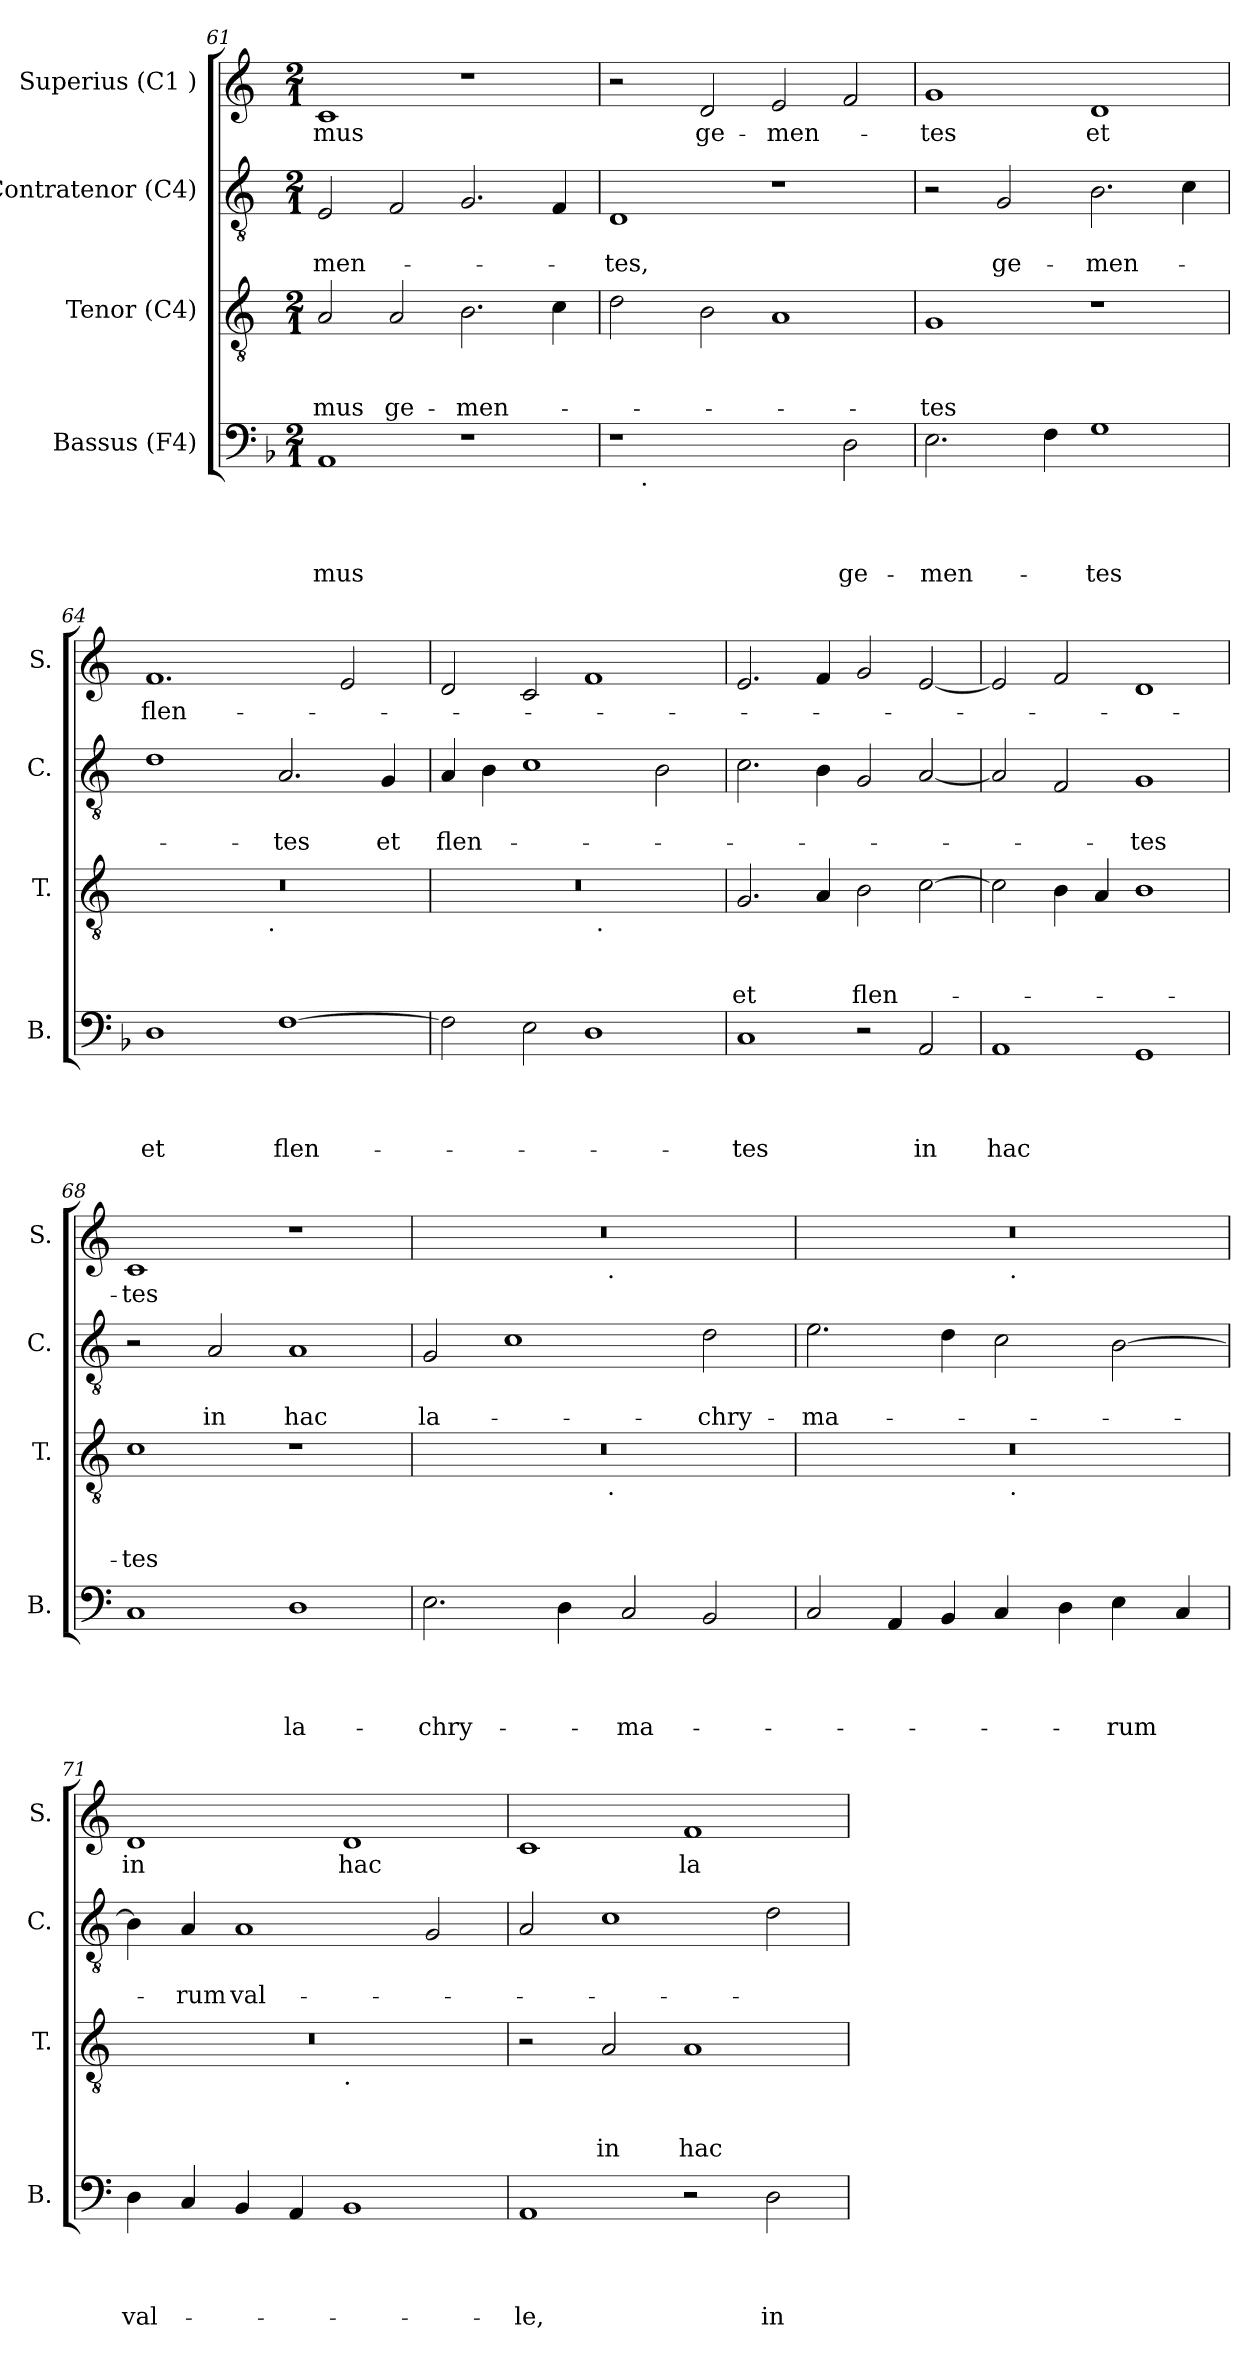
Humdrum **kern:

**kern	**text	**text	**text	**text	**kern	**text	**text	**text	**kern	**text	**text	**kern	**text
*part4	*part4	*part4	*part4	*part4	*part3	*part3	*part3	*part3	*part2	*part2	*part2	*part1	*part1
*staff4	*staff4	*staff4	*staff4	*staff4	*staff3	*staff3	*staff3	*staff3	*staff2	*staff2	*staff2	*staff1	*staff1
*I"Bassus (F4)	*	*	*	*	*I"Tenor (C4)	*	*	*	*I"Contratenor (C4)	*	*	*I"Superius (C1 )	*
*I'B.	*	*	*	*	*I'T.	*	*	*	*I'C.	*	*	*I'S.	*
*clefF4	*	*	*	*	*clefGv2	*	*	*	*clefGv2	*	*	*clefG2	*
*k[b-]	*	*	*	*	*k[]	*	*	*	*k[]	*	*	*k[]	*
*F:	*	*	*	*	*C:	*	*	*	*C:	*	*	*C:	*
*M2/1	*	*	*	*	*M2/1	*	*	*	*M2/1	*	*	*M2/1	*
=61	=61	=61	=61	=61	=61	=61	=61	=61	=61	=61	=61	=61	=61
!	!	!	!	!LO:LY:b	!	!	!	!LO:LY:b	!	!	!LO:LY:b	!	!LO:LY:b
1AA	.	.	.	-mus	2A/	.	.	-mus	2E/	.	-men-	1c	-mus
!	!	!	!	!	!	!	!	!LO:LY:b	!	!	!	!	!
.	.	.	.	.	2A/	.	.	ge-	2F/	.	.	.	.
!	!	!	!	!	!	!	!	!LO:LY:b	!	!	!	!	!
1r	.	.	.	.	2.B\	.	.	-men-	2.G/	.	.	1r	.
.	.	.	.	.	4c\	.	.	.	4F/	.	.	.	.
=62	=62	=62	=62	=62	=62	=62	=62	=62	=62	=62	=62	=62	=62
!	!	!	!	!	!	!	!	!	!	!	!LO:LY:b	!	!
*^	*	*	*	*	*	*	*	*	*	*	*	*	*
1r	8ryy	.	.	.	.	2d\	.	.	.	1D	.	-tes,	2r	.
!	!LO:TX:b:t=.	!	!	!	!	!	!	!	!	!	!	!	!	!
.	1...ryy	.	.	.	.	.	.	.	.	.	.	.	.	.
!	!	!	!	!	!	!	!	!	!	!	!	!	!	!LO:LY:b
.	.	.	.	.	.	2B\	.	.	.	.	.	.	2d/	ge-
!	!	!	!	!	!	!	!	!	!	!	!	!	!	!LO:LY:b
2ryy	.	.	.	.	.	1A	.	.	.	1r	.	.	2e/	-men-
!	!	!	!	!	!LO:LY:b	!	!	!	!	!	!	!	!	!
2D\	.	.	.	.	ge-	.	.	.	.	.	.	.	2f/	.
=63	=63	=63	=63	=63	=63	=63	=63	=63	=63	=63	=63	=63	=63	=63
!	!	!	!	!	!LO:LY:b	!	!	!	!LO:LY:b	!	!	!	!	!LO:LY:b
*v	*v	*	*	*	*	*	*	*	*	*	*	*	*	*
2.E\	.	.	.	-men-	1G	.	.	-tes	2r	.	.	1g	-tes
!	!	!	!	!	!	!	!	!	!	!	!LO:LY:b	!	!
.	.	.	.	.	.	.	.	.	2G/	.	ge-	.	.
4F\	.	.	.	.	.	.	.	.	.	.	.	.	.
!	!	!	!	!LO:LY:b	!	!	!	!	!	!	!LO:LY:b	!	!LO:LY:b
1G	.	.	.	-tes	1r	.	.	.	2.B\	.	-men-	1d	et
.	.	.	.	.	.	.	.	.	4c\	.	.	.	.
=64	=64	=64	=64	=64	=64	=64	=64	=64	=64	=64	=64	=64	=64
!	!	!	!	!LO:LY:b	!	!	!	!	!	!	!	!	!LO:LY:b
*	*	*	*	*	*^	*	*	*	*	*	*	*	*
1D	.	.	.	et	0r	2ryy	.	.	.	1d	.	.	1.f	flen-
.	.	.	.	.	.	4...ryy	.	.	.	.	.	.	.	.
!	!	!	!	!	!	!LO:TX:b:t=.	!	!	!	!	!	!	!	!
.	.	.	.	.	.	1ryy	.	.	.	.	.	.	.	.
!	!	!	!	!LO:LY:b	!	!	!	!	!	!	!	!LO:LY:b	!	!
[>1F	.	.	.	flen-	.	.	.	.	.	2.A/	.	-tes	.	.
.	.	.	.	.	.	.	.	.	.	.	.	.	2e/	.
!	!	!	!	!	!	!	!	!	!	!	!	!LO:LY:b	!	!
.	.	.	.	.	.	.	.	.	.	4G/	.	et	.	.
.	.	.	.	.	.	32ryy	.	.	.	.	.	.	.	.
!!LO:PB:g=z
=65	=65	=65	=65	=65	=65	=65	=65	=65	=65	=65	=65	=65	=65	=65
*k[]	*	*	*	*	*	*	*	*	*	*	*	*	*	*
*C:	*	*	*	*	*	*	*	*	*	*	*	*	*	*
!	!	!	!	!	!	!	!	!	!	!	!	!LO:LY:b	!	!
2F\]	.	.	.	.	0r	1ryy	.	.	.	4A/	.	flen-	2d/	.
.	.	.	.	.	.	.	.	.	.	4B\	.	.	.	.
2E\	.	.	.	.	.	.	.	.	.	1c	.	.	2c/	.
1D	.	.	.	.	.	32ryy	.	.	.	.	.	.	1f	.
!	!	!	!	!	!	!LO:TX:b:t=.	!	!	!	!	!	!	!	!
.	.	.	.	.	.	2ryy	.	.	.	.	.	.	.	.
.	.	.	.	.	.	.	.	.	.	2B\	.	.	.	.
.	.	.	.	.	.	4...ryy	.	.	.	.	.	.	.	.
=66	=66	=66	=66	=66	=66	=66	=66	=66	=66	=66	=66	=66	=66	=66
!	!	!	!	!LO:LY:b	!	!	!	!	!LO:LY:b	!	!	!	!	!
*	*	*	*	*	*v	*v	*	*	*	*	*	*	*	*
1C	.	.	.	-tes	2.G/	.	.	et	2.c\	.	.	2.e/	.
.	.	.	.	.	4A/	.	.	.	4B\	.	.	4f/	.
!	!	!	!	!	!	!	!	!LO:LY:b	!	!	!	!	!
2r	.	.	.	.	2B\	.	.	flen-	2G/	.	.	2g/	.
!	!	!	!	!LO:LY:b	!	!	!	!	!	!	!	!	!
2AA/	.	.	.	in	[>2c\	.	.	.	[<2A/	.	.	[<2e/	.
=67	=67	=67	=67	=67	=67	=67	=67	=67	=67	=67	=67	=67	=67
!	!	!	!	!LO:LY:b	!	!	!	!	!	!	!	!	!
1AA	.	.	.	hac	2c\]	.	.	.	2A/]	.	.	2e/]	.
.	.	.	.	.	4B\	.	.	.	2F/	.	.	2f/	.
.	.	.	.	.	4A/	.	.	.	.	.	.	.	.
!	!	!	!	!	!	!	!	!	!	!	!LO:LY:b	!	!
1GG	.	.	.	.	1B	.	.	.	1G	.	-tes	1d	.
=68	=68	=68	=68	=68	=68	=68	=68	=68	=68	=68	=68	=68	=68
!	!	!	!	!	!	!	!	!LO:LY:b	!	!	!	!	!LO:LY:b
1C	.	.	.	.	1c	.	.	-tes	2r	.	.	1c	-tes
!	!	!	!	!	!	!	!	!	!	!	!LO:LY:b	!	!
.	.	.	.	.	.	.	.	.	2A/	.	in	.	.
!	!	!	!	!LO:LY:b	!	!	!	!	!	!	!LO:LY:b	!	!
1D	.	.	.	la-	1r	.	.	.	1A	.	hac	1r	.
=69	=69	=69	=69	=69	=69	=69	=69	=69	=69	=69	=69	=69	=69
!	!	!	!	!LO:LY:b	!	!	!	!	!	!	!LO:LY:b	!	!
*	*	*	*	*	*^	*	*	*	*	*	*	*^	*
2.E\	.	.	.	-chry-	0r	2ryy	.	.	.	2G/	.	la-	0r	2ryy	.
.	.	.	.	.	.	4...ryy	.	.	.	1c	.	.	.	4...ryy	.
4D\	.	.	.	.	.	.	.	.	.	.	.	.	.	.	.
!	!	!	!	!	!	!	!	!	!	!	!	!	!	!LO:TX:b:t=.	!
!	!	!	!	!	!	!LO:TX:b:t=.	!	!	!	!	!	!	!	!	!
.	.	.	.	.	.	1ryy	.	.	.	.	.	.	.	1ryy	.
!	!	!	!	!LO:LY:b	!	!	!	!	!	!	!	!	!	!	!
2C/	.	.	.	-ma-	.	.	.	.	.	.	.	.	.	.	.
!	!	!	!	!	!	!	!	!	!	!	!	!LO:LY:b	!	!	!
2BB/	.	.	.	.	.	.	.	.	.	2d\	.	-chry-	.	.	.
.	.	.	.	.	.	32ryy	.	.	.	.	.	.	.	32ryy	.
!!LO:LB:g=z	!!
=70	=70	=70	=70	=70	=70	=70	=70	=70	=70	=70	=70	=70	=70	=70	=70
!	!	!	!	!	!	!	!	!	!	!	!	!LO:LY:b	!	!	!
2C/	.	.	.	.	0r	1ryy	.	.	.	2.e\	.	-ma-	0r	1ryy	.
4AA/	.	.	.	.	.	.	.	.	.	.	.	.	.	.	.
4BB/	.	.	.	.	.	.	.	.	.	4d\	.	.	.	.	.
4C/	.	.	.	.	.	32ryy	.	.	.	2c\	.	.	.	32ryy	.
!	!	!	!	!	!	!	!	!	!	!	!	!	!	!LO:TX:b:t=.	!
!	!	!	!	!	!	!LO:TX:b:t=.	!	!	!	!	!	!	!	!	!
.	.	.	.	.	.	2ryy	.	.	.	.	.	.	.	2ryy	.
4D\	.	.	.	.	.	.	.	.	.	.	.	.	.	.	.
!	!	!	!	!LO:LY:b	!	!	!	!	!	!	!	!	!	!	!
4E\	.	.	.	-rum	.	.	.	.	.	[>2B\	.	.	.	.	.
.	.	.	.	.	.	4...ryy	.	.	.	.	.	.	.	4...ryy	.
4C/	.	.	.	.	.	.	.	.	.	.	.	.	.	.	.
=71	=71	=71	=71	=71	=71	=71	=71	=71	=71	=71	=71	=71	=71	=71	=71
!	!	!	!	!LO:LY:b	!	!	!	!	!	!	!	!	!	!	!LO:LY:b
*	*	*	*	*	*	*	*	*	*	*	*	*	*v	*v	*
4D\	.	.	.	val-	0r	1ryy	.	.	.	4B\]	.	.	1d	in
!	!	!	!	!	!	!	!	!	!	!	!	!LO:LY:b	!	!
4C/	.	.	.	.	.	.	.	.	.	4A/	.	-rum	.	.
!	!	!	!	!	!	!	!	!	!	!	!	!LO:LY:b	!	!
4BB/	.	.	.	.	.	.	.	.	.	1A	.	val-	.	.
4AA/	.	.	.	.	.	.	.	.	.	.	.	.	.	.
!	!	!	!	!	!	!LO:TX:b:t=.	!	!	!	!	!	!	!	!
!	!	!	!	!	!	!	!	!	!	!	!	!	!	!LO:LY:b
1BB	.	.	.	.	.	1ryy	.	.	.	.	.	.	1d	hac
.	.	.	.	.	.	.	.	.	.	2G/	.	.	.	.
=72	=72	=72	=72	=72	=72	=72	=72	=72	=72	=72	=72	=72	=72	=72
!	!	!	!	!LO:LY:b	!	!	!	!	!	!	!	!	!	!
*	*	*	*	*	*v	*v	*	*	*	*	*	*	*	*
1AA	.	.	.	-le,	2r	.	.	.	2A/	.	.	1c	.
!	!	!	!	!	!	!	!	!LO:LY:b	!	!	!	!	!
.	.	.	.	.	2A/	.	.	in	1c	.	.	.	.
!	!	!	!	!	!	!	!	!LO:LY:b	!	!	!	!	!LO:LY:b
2r	.	.	.	.	1A	.	.	hac	.	.	.	1f	la-
!	!	!	!	!LO:LY:b	!	!	!	!	!	!	!	!	!
2D\	.	.	.	in	.	.	.	.	2d\	.	.	.	.
=	=	=	=	=	=	=	=	=	=	=	=	=	=
*-	*-	*-	*-	*-	*-	*-	*-	*-	*-	*-	*-	*-	*-
